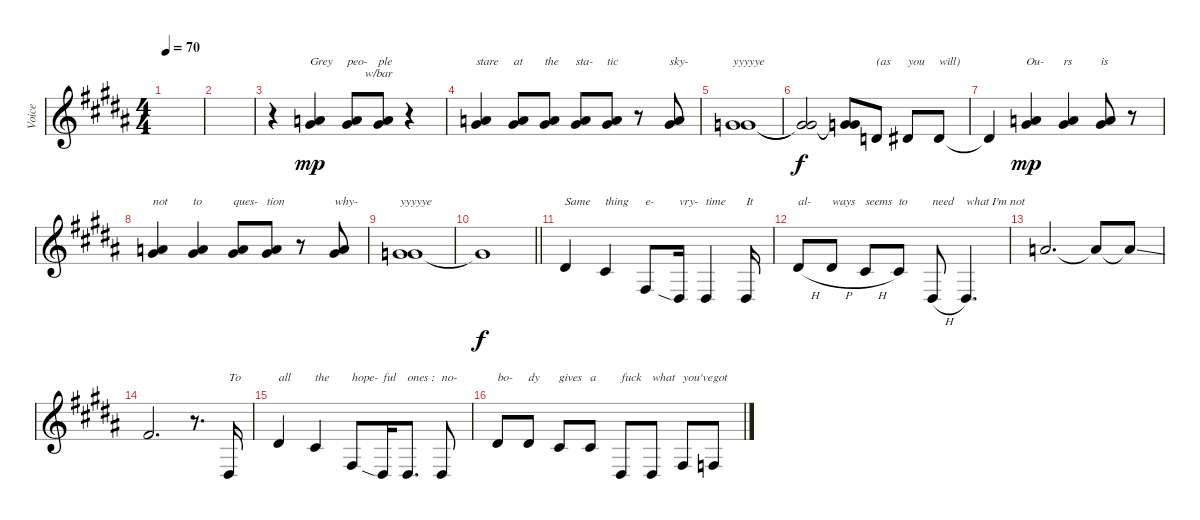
\track ("Voice" "Voice") {instrument clarinet}
\staff {score}
\tuning (E4 C4 G3 C3 G2 B1) {hide}
\ts (4 4)
\tempo 70
\clef g2
\ks b
|
|
r.4 (5.1 8.2).4{txt "Grey" dy mp} (5.1 8.2).8{txt "peo-"} (5.1 8.2).8{tbe (custom default 0 0 45 0 52 -4 60 -12) txt "ple"} r.4 |
(5.1 8.2).4{txt "stare"} (5.1 8.2).8{txt "at"} (5.1 8.2).8{txt "the"} (5.1 8.2).8{txt "sta-"} (5.1 8.2).8{txt "tic"} r.8 (5.1 8.2).8{txt "sky-"} |
(4.1 7.2).1{txt "yyyyye"} |
(4.1{t} 7.2{t}).2{dy f} (4.1{t} 7.2{t}).8 2.2.8{txt "(as"} 3.2.8{txt "you"} 3.2.8{txt "will)"} |
3.2{t}.4 (5.1 8.2).4{txt "Ou-" dy mp} (5.1 8.2).4{txt "rs"} (5.1 8.2).8{txt "is"} r.8 |
(5.1 8.2).4{txt "not"} (5.1 8.2).4{txt "to"} (5.1 8.2).8{txt "ques-"} (5.1 8.2).8{txt "tion"} r.8 (5.1 8.2).8{txt "why-"} |
(4.1 7.2).1{txt "yyyyye"} |
\barLineRight lightlight
7.2{t}.1{dy f} |
3.2.4{txt "Same"} 1.2.4{txt "thing"} 6.4.8{txt "e-"} 3.4{sia}.16{txt "vry-"} 3.4.4{txt "time"} 3.4.16{txt "It"} |
3.2{h}.8{txt "al-"} 3.2{h}.8{txt "ways"} 1.2{h}.8{txt "seems"} 1.2.8{txt "to"} 3.4{h}.8{txt "need"} 3.4{be (custom 0 0 15 0 25 6 40 6 45 4 60 4)}.4{d txt "what I'm not"} |
9.2.2{d} 9.2{t}.8 9.2{ss t}.8 |
6.2.2{d} r.8{d} 3.4.16{txt "To"} |
3.2.4{txt "all"} 1.2.4{txt "the"} 6.4.8{txt "hope-"} 3.4{sia}.16{txt "ful"} 3.4.8{d txt "ones :"} 3.4.8{txt "no-"} |
3.2.8{txt "bo-"} 3.2.8{txt "dy"} 1.2.8{txt "gives"} 1.2.8{txt "a"} 3.4.8{txt "fuck"} 3.4.8{txt "what"} 6.4.8{txt "you've"} 5.4.8{txt "got"}
